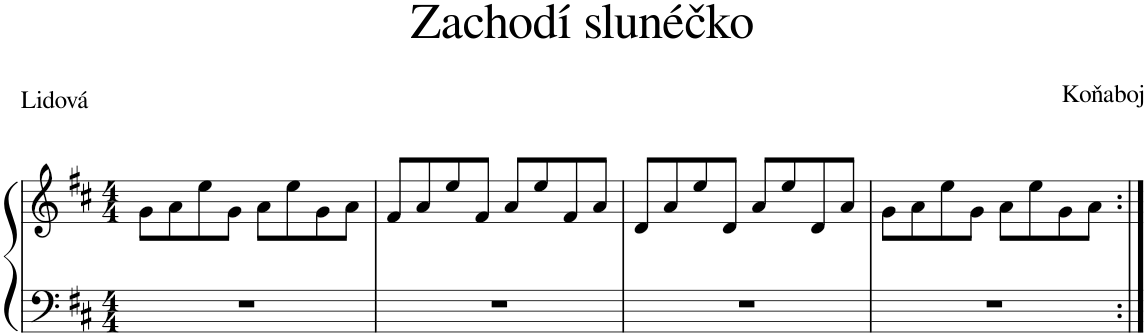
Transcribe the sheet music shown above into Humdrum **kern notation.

**kern	**kern
*part1	*part1
*staff2	*staff1
*I"Piano	*
*I'Pno.	*
*clefF4	*clefG2
*k[f#c#]	*k[f#c#]
*M4/4	*M4/4
=1	=1
1r	8g\L
.	8a\
.	8ee\
.	8g\J
.	8a\L
.	8ee\
.	8g\
.	8a\J
=2	=2
1r	8f#/L
.	8a/
.	8ee/
.	8f#/J
.	8a/L
.	8ee/
.	8f#/
.	8a/J
=3	=3
1r	8d/L
.	8a/
.	8ee/
.	8d/J
.	8a/L
.	8ee/
.	8d/
.	8a/J
=4	=4
1r	8g\L
.	8a\
.	8ee\
.	8g\J
.	8a\L
.	8ee\
.	8g\
.	8a\J
=:|!	=:|!
*-	*-
